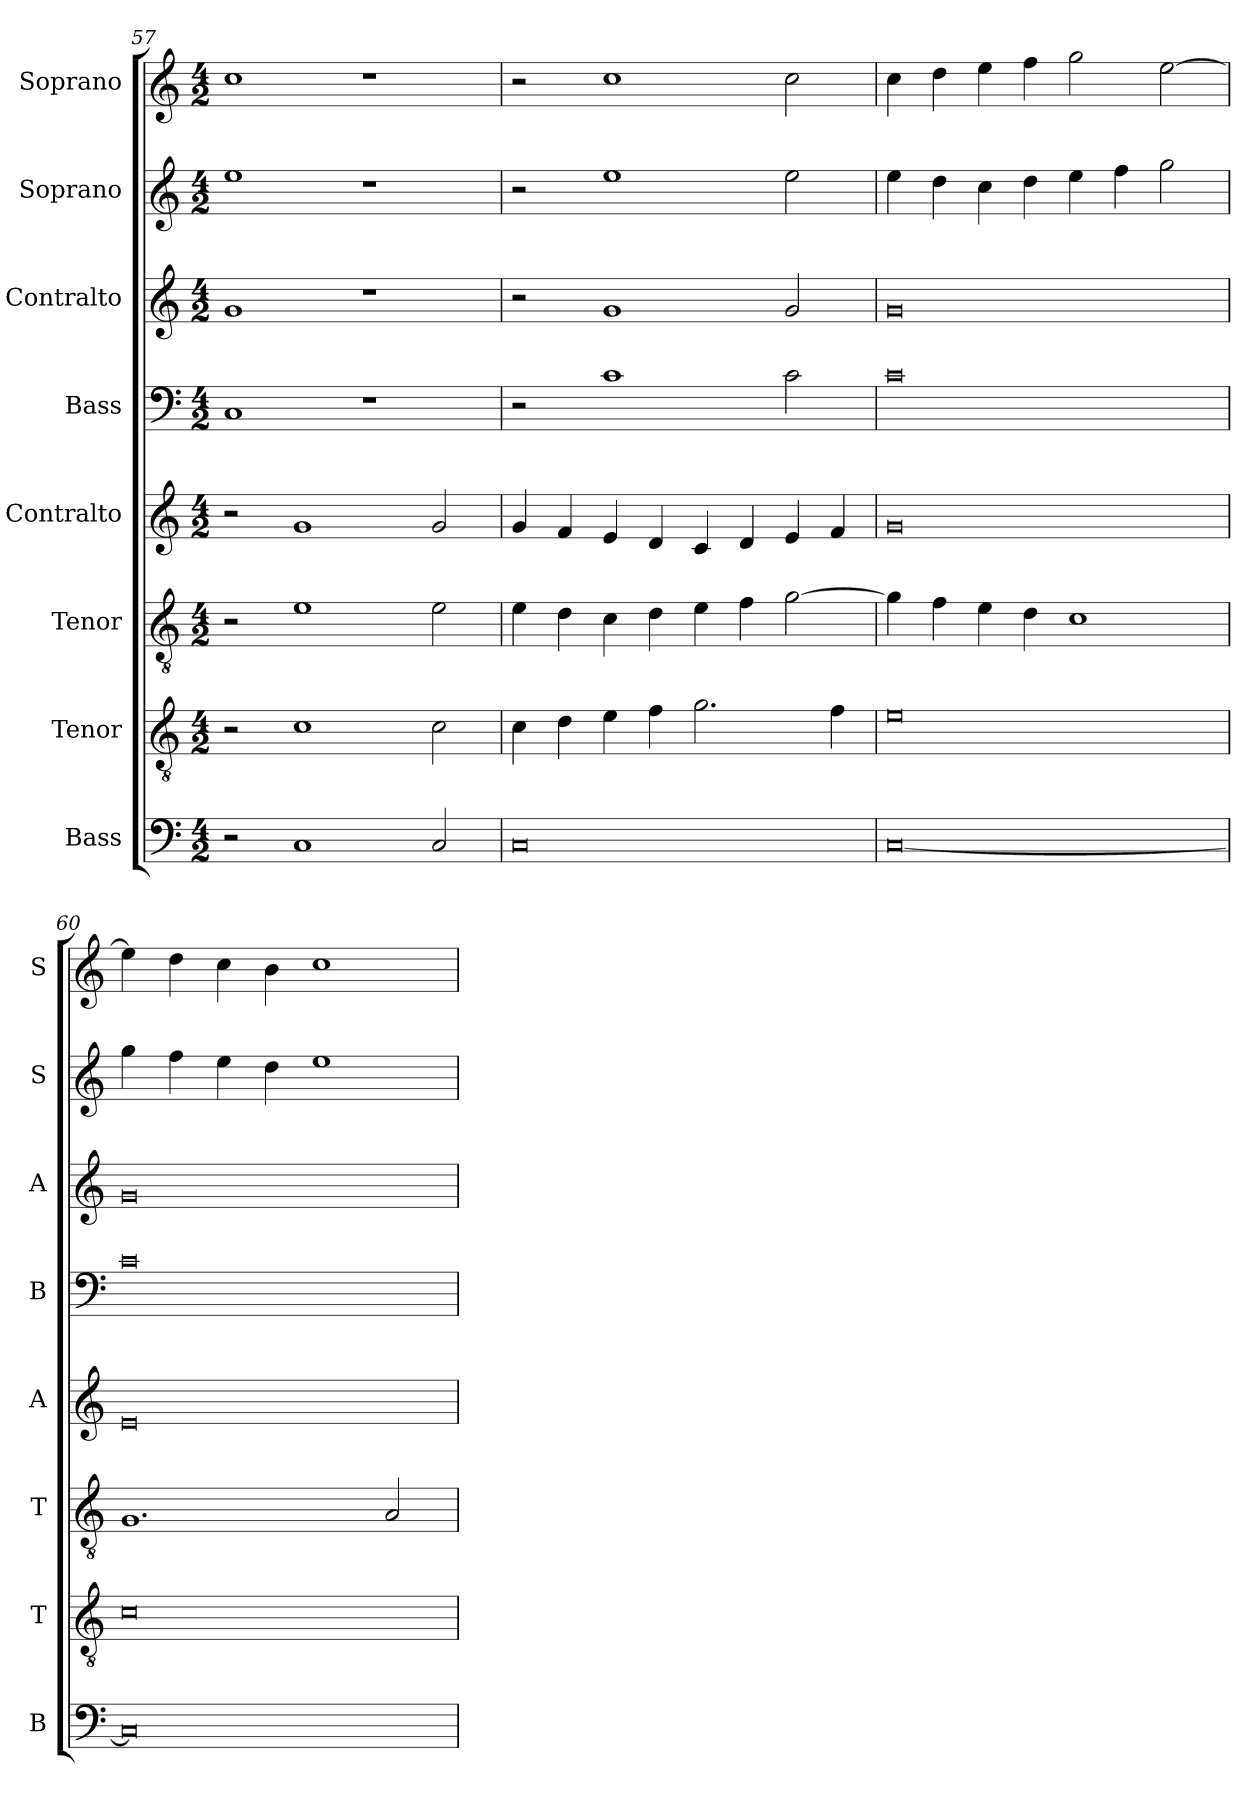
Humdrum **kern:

**kern	**kern	**kern	**kern	**kern	**kern	**kern	**kern
*part8	*part7	*part6	*part5	*part4	*part3	*part2	*part1
*staff8	*staff7	*staff6	*staff5	*staff4	*staff3	*staff2	*staff1
*I"Bass	*I"Tenor	*I"Tenor	*I"Contralto	*I"Bass	*I"Contralto	*I"Soprano	*I"Soprano
*I'B	*I'T	*I'T	*I'A	*I'B	*I'A	*I'S	*I'S
*clefF4	*clefGv2	*clefGv2	*clefG2	*clefF4	*clefG2	*clefG2	*clefG2
*k[]	*k[]	*k[]	*k[]	*k[]	*k[]	*k[]	*k[]
*G:mix	*G:mix	*G:mix	*G:mix	*G:mix	*G:mix	*G:mix	*G:mix
*M4/2	*M4/2	*M4/2	*M4/2	*M4/2	*M4/2	*M4/2	*M4/2
=57	=57	=57	=57	=57	=57	=57	=57
2r	2r	2r	2r	1C	1g	1ee	1cc
1C	1c	1e	1g	.	.	.	.
.	.	.	.	1r	1r	1r	1r
2C	2c	2e	2g	.	.	.	.
=58	=58	=58	=58	=58	=58	=58	=58
0C	4c	4e	4g	2r	2r	2r	2r
.	4d	4d	4f	.	.	.	.
.	4e	4c	4e	1c	1g	1ee	1cc
.	4f	4d	4d	.	.	.	.
.	2.g	4e	4c	.	.	.	.
.	.	4f	4d	.	.	.	.
.	.	[2g	4e	2c	2g	2ee	2cc
.	4f	.	4f	.	.	.	.
=59	=59	=59	=59	=59	=59	=59	=59
[0C	0e	4g]	0g	0c	0g	4ee	4cc
.	.	4f	.	.	.	4dd	4dd
.	.	4e	.	.	.	4cc	4ee
.	.	4d	.	.	.	4dd	4ff
.	.	1c	.	.	.	4ee	2gg
.	.	.	.	.	.	4ff	.
.	.	.	.	.	.	2gg	[2ee
=60	=60	=60	=60	=60	=60	=60	=60
0C]	0c	1.G	0e	0c	0g	4gg	4ee]
.	.	.	.	.	.	4ff	4dd
.	.	.	.	.	.	4ee	4cc
.	.	.	.	.	.	4dd	4b
.	.	.	.	.	.	1ee	1cc
.	.	2A	.	.	.	.	.
=	=	=	=	=	=	=	=
*-	*-	*-	*-	*-	*-	*-	*-
